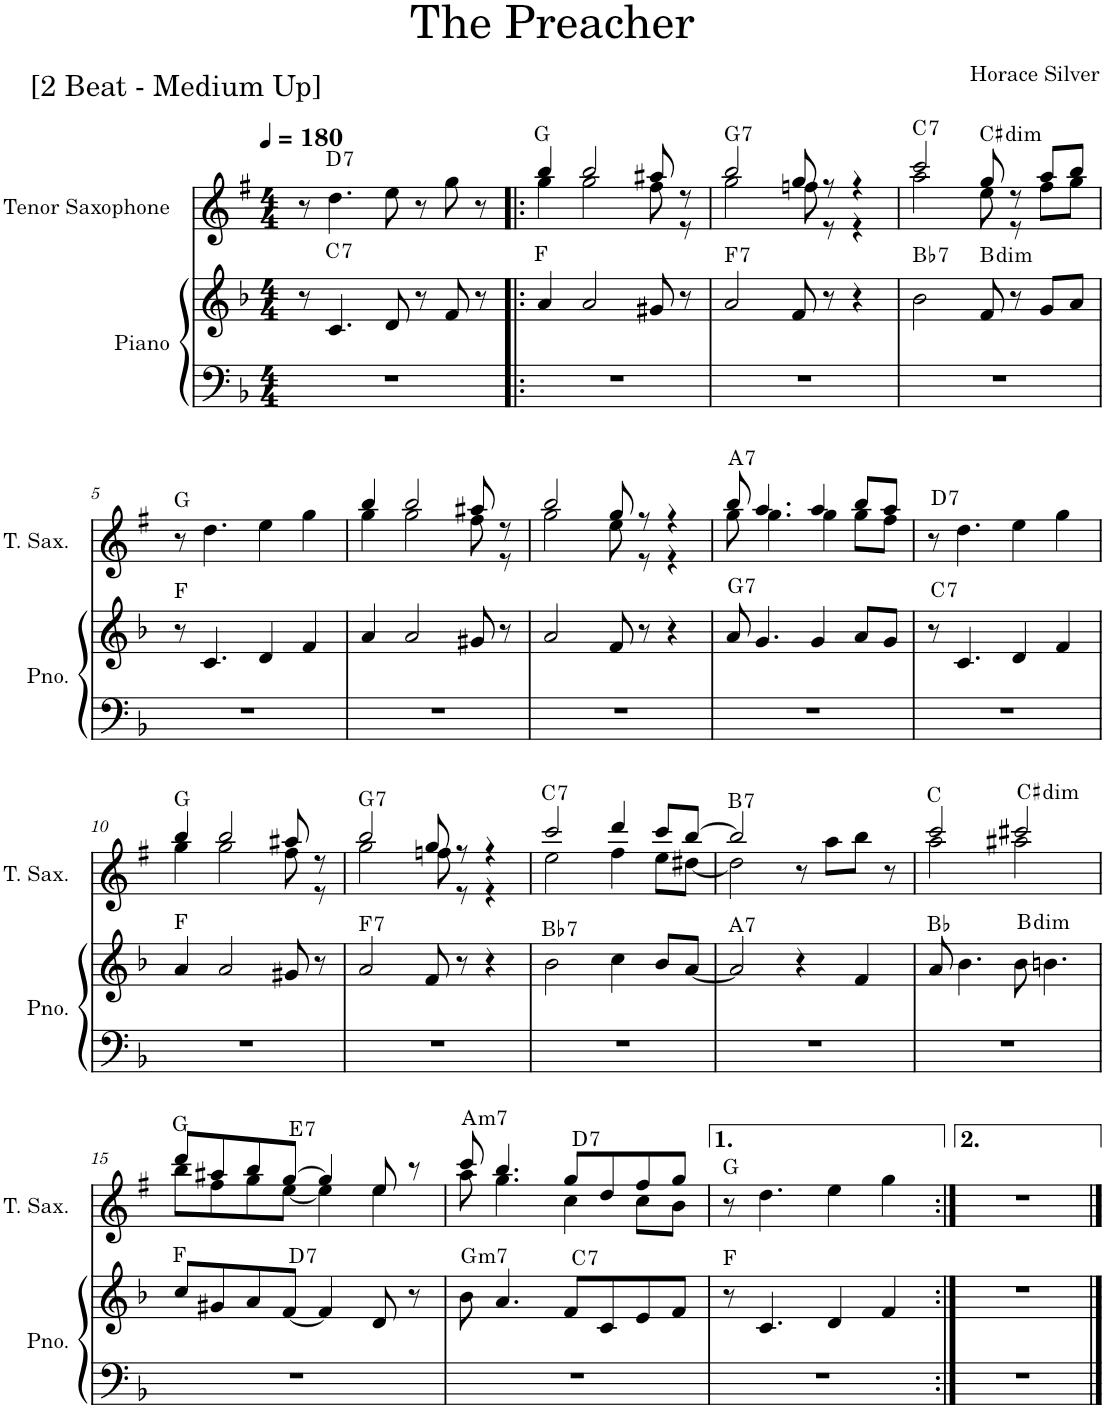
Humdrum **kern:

**kern	**kern	**harte	**kern	**harte
*part2	*part2	*part2	*part1	*part1
*staff3	*staff2	*	*staff1	*
*I"Piano	*	*	*I"Tenor Saxophone	*
*I'Pno.	*	*	*I'T. Sax.	*
*clefF4	*clefG2	*	*clefG2	*
*	*	*	*Trd8c14	*
*k[b-]	*k[b-]	*	*k[f#]	*
*M4/4	*M4/4	*	*M4/4	*
*MM180	*MM180	*	*MM180	*
=1	=1	=1	=1	=1
!	!	!LO:H:kt=7	!	!LO:H:kt=7
1r	8r	C:7	8r	D:7
.	4.c/	.	4.dd\	.
.	8d/	.	8ee\	.
.	8r	.	8r	.
.	8f/	.	8gg\	.
.	8r	.	8r	.
=2!|:	=2!|:	=2!|:	=2!|:	=2!|:
*	*	*	*^	*
1r	4a/	F:maj	4bb/	4gg\	G:maj
.	2a/	.	2bb/	2gg\	.
.	8g#X/	.	8aa#X/	8ff#\	.
.	8r	.	8r	8r	.
=3	=3	=3	=3	=3	=3
!	!	!LO:H:kt=7	!	!	!LO:H:kt=7
1r	2a/	F:7	2bb/	2gg\	G:7
.	8f/	.	8gg/	8ffn\	.
.	8r	.	8r	8r	.
.	4r	.	4r	4r	.
=4	=4	=4	=4	=4	=4
!	!	!LO:H:kt=7	!	!	!LO:H:kt=7
1r	2b-\	Bb:7	2ccc/	2aa\	C:7
!	!	!LO:H:kt=dim	!	!	!LO:H:kt=dim
.	8f/	B:dim	8gg/	8ee\	C#:dim
.	8r	.	8r	8r	.
.	8g/L	.	8aa/L	8ff#\L	.
.	8a/J	.	8bb/J	8gg\J	.
*	*	*	*v	*v	*
!!LO:LB:g=z
=5	=5	=5	=5	=5
1r	8r	F:maj	8r	G:maj
.	4.c/	.	4.dd\	.
.	4d/	.	4ee\	.
.	4f/	.	4gg\	.
=6	=6	=6	=6	=6
*	*	*	*^	*
1r	4a/	.	4bb/	4gg\	.
.	2a/	.	2bb/	2gg\	.
.	8g#X/	.	8aa#X/	8ff#\	.
.	8r	.	8r	8r	.
=7	=7	=7	=7	=7	=7
1r	2a/	.	2bb/	2gg\	.
.	8f/	.	8gg/	8ee\	.
.	8r	.	8r	8r	.
.	4r	.	4r	4r	.
=8	=8	=8	=8	=8	=8
!	!	!LO:H:kt=7	!	!	!LO:H:kt=7
1r	8a/	G:7	8bb/	8gg\	A:7
.	4.g/	.	4.aa/	4.gg\	.
.	4g/	.	4aa/	4gg\	.
.	8a/L	.	8bb/L	8gg\L	.
.	8g/J	.	8aa/J	8ff#\J	.
=9	=9	=9	=9	=9	=9
!	!	!LO:H:kt=7	!	!	!LO:H:kt=7
*	*	*	*v	*v	*
1r	8r	C:7	8r	D:7
.	4.c/	.	4.dd\	.
.	4d/	.	4ee\	.
.	4f/	.	4gg\	.
!!LO:LB:g=z
=10	=10	=10	=10	=10
*	*	*	*^	*
1r	4a/	F:maj	4bb/	4gg\	G:maj
.	2a/	.	2bb/	2gg\	.
.	8g#X/	.	8aa#X/	8ff#\	.
.	8r	.	8r	8r	.
=11	=11	=11	=11	=11	=11
!	!	!LO:H:kt=7	!	!	!LO:H:kt=7
1r	2a/	F:7	2bb/	2gg\	G:7
.	8f/	.	8gg/	8ffn\	.
.	8r	.	8r	8r	.
.	4r	.	4r	4r	.
=12	=12	=12	=12	=12	=12
!	!	!LO:H:kt=7	!	!	!LO:H:kt=7
1r	2b-\	Bb:7	2ccc/	2ee\	C:7
.	4cc\	.	4ddd/	4ff#\	.
.	8b-/L	.	8ccc/L	8ee\L	.
.	[8a/J	.	[8bb/J	[8dd#X\J	.
=13	=13	=13	=13	=13	=13
!	!	!LO:H:kt=7	!	!	!LO:H:kt=7
1r	2a/]	A:7	2bb/]	2dd#\]	B:7
.	4r	.	8r	2ryy	.
.	.	.	8aa\L	.	.
.	4f/	.	8bb\J	.	.
.	.	.	8r	.	.
=14	=14	=14	=14	=14	=14
1r	8a/	Bb:maj	2ccc/	2aa\	C:maj
.	4.b-\	.	.	.	.
!	!	!LO:H:kt=dim	!	!	!LO:H:kt=dim
.	8b-\	B:dim	2ccc#X/	2aa#X\	C#:dim
.	4.bn\	.	.	.	.
!!LO:LB:g=z	!!
=15	=15	=15	=15	=15	=15
1r	8cc/L	F:maj	8ddd/L	8bb\L	G:maj
.	8g#X/	.	8aa#X/	8ff#\	.
.	8a/	.	8bb/	8gg\	.
!	!	!LO:H:kt=7	!	!	!LO:H:kt=7
.	[8f/J	D:7	[8gg/J	[8ee\J	E:7
.	4f/]	.	4gg/]	4ee\]	.
.	8d/	.	8ee/	4ee\	.
.	8r	.	8r	.	.
=16	=16	=16	=16	=16	=16
!	!	!LO:H:kt=m7	!	!	!LO:H:kt=m7
1r	8b-\	G:min7	8ccc/	8aa\	A:min7
.	4.a/	.	4.bb/	4.gg\	.
!	!	!LO:H:kt=7	!	!	!LO:H:kt=7
.	8f/L	C:7	8gg/L	4cc\	D:7
.	8c/	.	8dd/	.	.
.	8e/	.	8ff#/	8cc\L	.
.	8f/J	.	8gg/J	8b\J	.
*	*	*	*v	*v	*
=17	=17	=17	=17	=17
1r	8r	F:maj	8r	G:maj
.	4.c/	.	4.dd\	.
.	4d/	.	4ee\	.
.	4f/	.	4gg\	.
=18:|!	=18:|!	=18:|!	=18:|!	=18:|!
1r	1r	.	1r	.
==	==	==	==	==
*-	*-	*-	*-	*-
